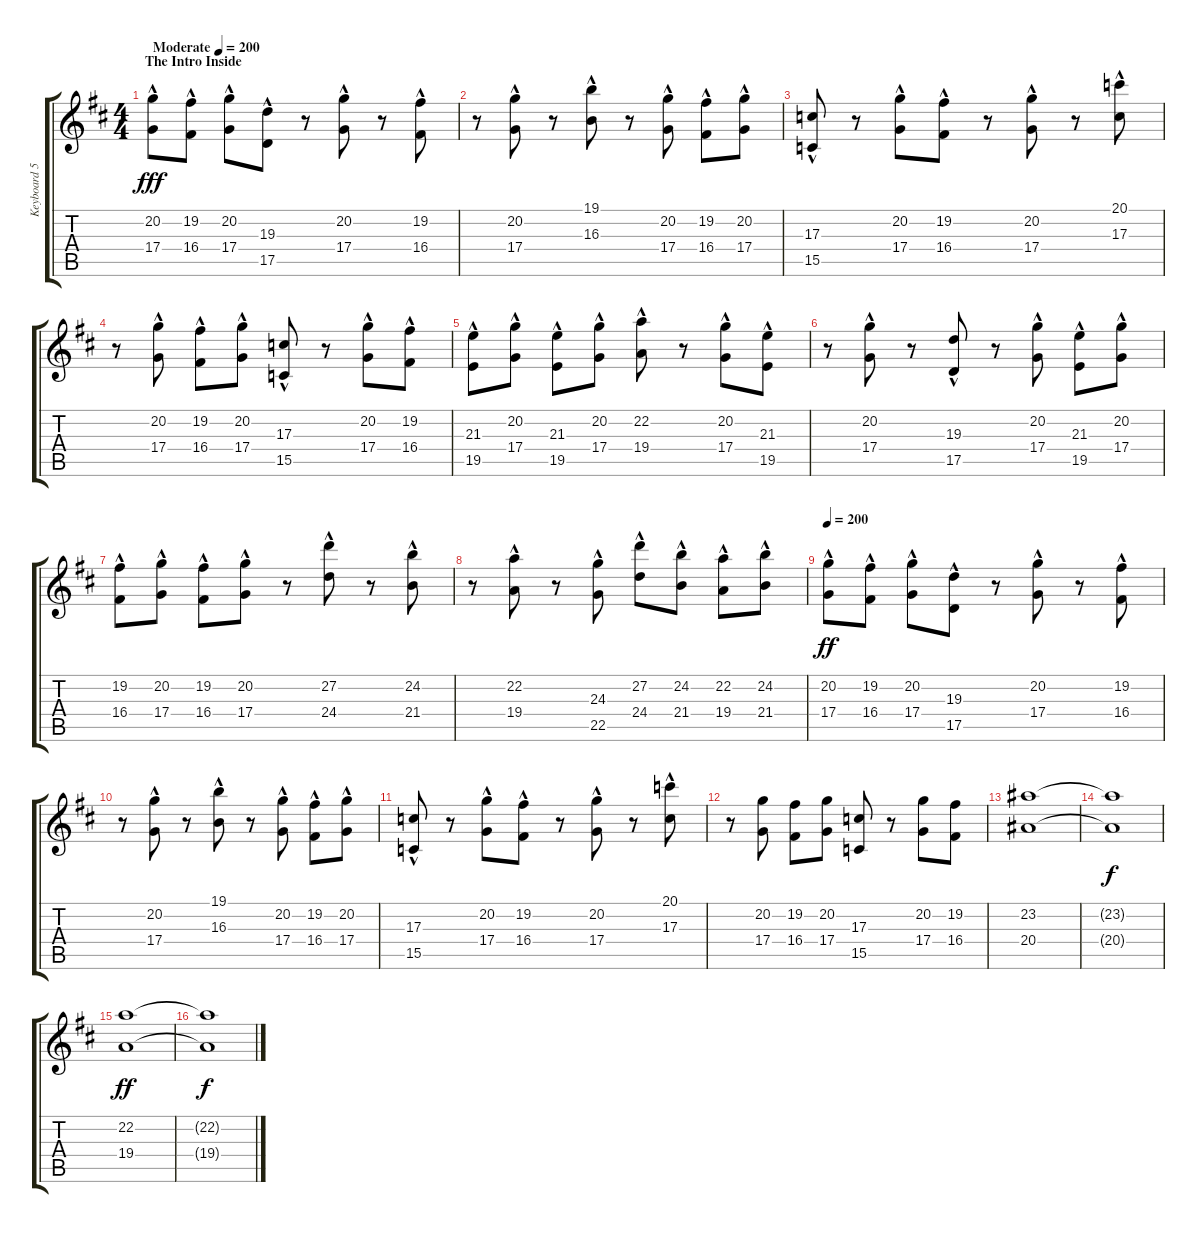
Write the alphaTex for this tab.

\track ("Keyboard 5" "Keyboard 5") {instrument synthbrass1}
\staff {score tabs}
\tuning (E4 B3 G3 D3 A2 E2) {hide}
\ts (4 4)
\section ("" "The Intro Inside")
\tempo (200 "Moderate")
\clef g2
\ks d
(20.2{hac} 17.4{hac}).8{dy fff instrument synthbrass1} (19.2{hac} 16.4{hac}).8 (20.2{hac} 17.4{hac}).8 (19.3{hac} 17.5{hac}).8 r.8 (20.2{hac} 17.4{hac}).8 r.8 (19.2{hac} 16.4{hac}).8 |
r.8 (20.2{hac} 17.4{hac}).8 r.8 (19.1{hac} 16.3{hac}).8 r.8 (20.2{hac} 17.4{hac}).8 (19.2{hac} 16.4{hac}).8 (20.2{hac} 17.4{hac}).8 |
(17.3{hac} 15.5{hac}).8 r.8 (20.2{hac} 17.4{hac}).8 (19.2{hac} 16.4{hac}).8 r.8 (20.2{hac} 17.4{hac}).8 r.8 (20.1{hac} 17.3{hac}).8 |
r.8 (20.2{hac} 17.4{hac}).8 (19.2{hac} 16.4{hac}).8 (20.2{hac} 17.4{hac}).8 (17.3{hac} 15.5{hac}).8 r.8 (20.2{hac} 17.4{hac}).8 (19.2{hac} 16.4{hac}).8 |
(21.3{hac} 19.5).8 (20.2{hac} 17.4).8 (21.3{hac} 19.5).8 (20.2{hac} 17.4).8 (22.2{hac} 19.4).8 r.8 (20.2{hac} 17.4).8 (21.3{hac} 19.5).8 |
r.8 (20.2{hac} 17.4).8 r.8 (19.3{hac} 17.5).8 r.8 (20.2{hac} 17.4).8 (21.3{hac} 19.5).8 (20.2{hac} 17.4).8 |
(19.2{hac} 16.4).8 (20.2{hac} 17.4).8 (19.2{hac} 16.4).8 (20.2{hac} 17.4).8 r.8 (27.2{hac} 24.4).8 r.8 (24.2{hac} 21.4).8 |
r.8 (22.2{hac} 19.4).8 r.8 (24.3{hac} 22.5).8 (27.2{hac} 24.4).8 (24.2{hac} 21.4).8 (22.2{hac} 19.4).8 (24.2{hac} 21.4).8 |
\tempo 200
(20.2{hac} 17.4{hac}).8{dy ff} (19.2{hac} 16.4{hac}).8 (20.2{hac} 17.4{hac}).8 (19.3{hac} 17.5{hac}).8 r.8 (20.2{hac} 17.4{hac}).8 r.8 (19.2{hac} 16.4{hac}).8 |
r.8 (20.2{hac} 17.4{hac}).8 r.8 (19.1{hac} 16.3{hac}).8 r.8 (20.2{hac} 17.4{hac}).8 (19.2{hac} 16.4{hac}).8 (20.2{hac} 17.4{hac}).8 |
(17.3{hac} 15.5{hac}).8 r.8 (20.2{hac} 17.4{hac}).8 (19.2{hac} 16.4{hac}).8 r.8 (20.2{hac} 17.4{hac}).8 r.8 (20.1{hac} 17.3{hac}).8 |
r.8 (20.2 17.4).8 (19.2 16.4).8 (20.2 17.4).8 (17.3 15.5).8 r.8 (20.2 17.4).8 (19.2 16.4).8 |
(23.2 20.4).1 |
(23.2{t} 20.4{t}).1{dy f} |
(22.2 19.4).1{dy ff} |
(22.2{t} 19.4{t}).1{dy f}
